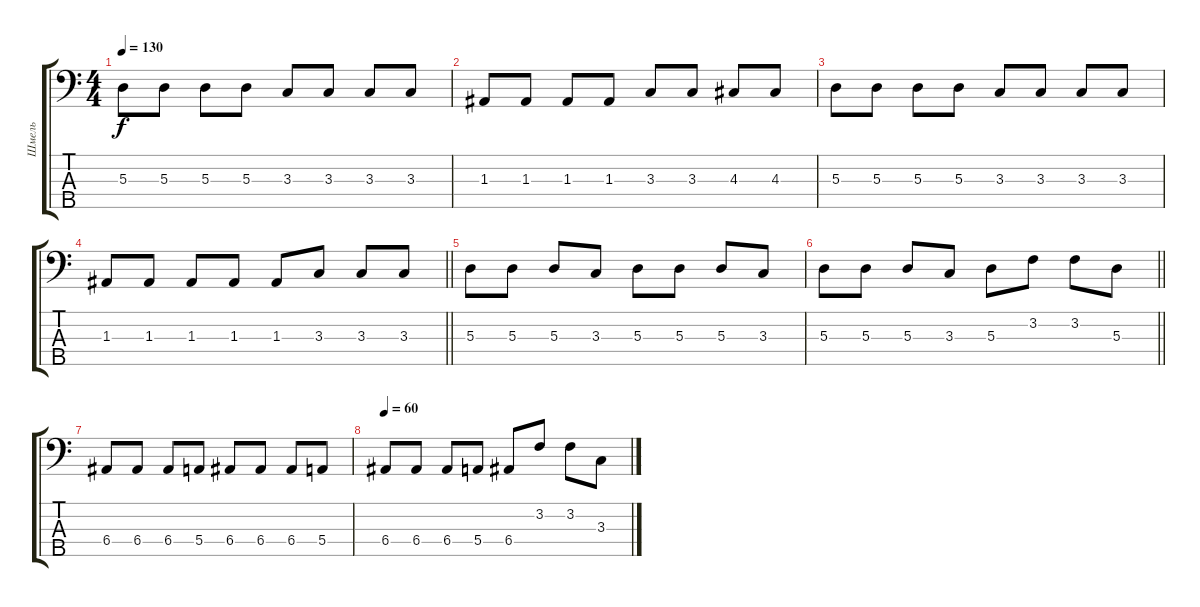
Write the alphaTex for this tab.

\track ("Шмель" "Шмель") {instrument electricbasspick}
\staff {score tabs}
\tuning (G2 D2 A1 E1 B0) {hide}
\ts (4 4)
\tempo 130
\clef f4
\ks c
5.3.8{dy f} 5.3.8 5.3.8 5.3.8 3.3.8 3.3.8 3.3.8 3.3.8 |
1.3.8 1.3.8 1.3.8 1.3.8 3.3.8 3.3.8 4.3.8 4.3.8 |
5.3.8 5.3.8 5.3.8 5.3.8 3.3.8 3.3.8 3.3.8 3.3.8 |
\barLineRight lightlight
1.3.8 1.3.8 1.3.8 1.3.8 1.3.8 3.3.8 3.3.8 3.3.8 |
5.3.8 5.3.8 5.3.8 3.3.8 5.3.8 5.3.8 5.3.8 3.3.8 |
\barLineRight lightlight
5.3.8 5.3.8 5.3.8 3.3.8 5.3.8 3.2.8 3.2.8 5.3.8 |
6.4.8 6.4.8 6.4.8 5.4.8 6.4.8 6.4.8 6.4.8 5.4.8 |
\tempo 60
6.4.8 6.4.8 6.4.8 5.4.8 6.4.8 3.2.8 3.2.8 3.3.8
